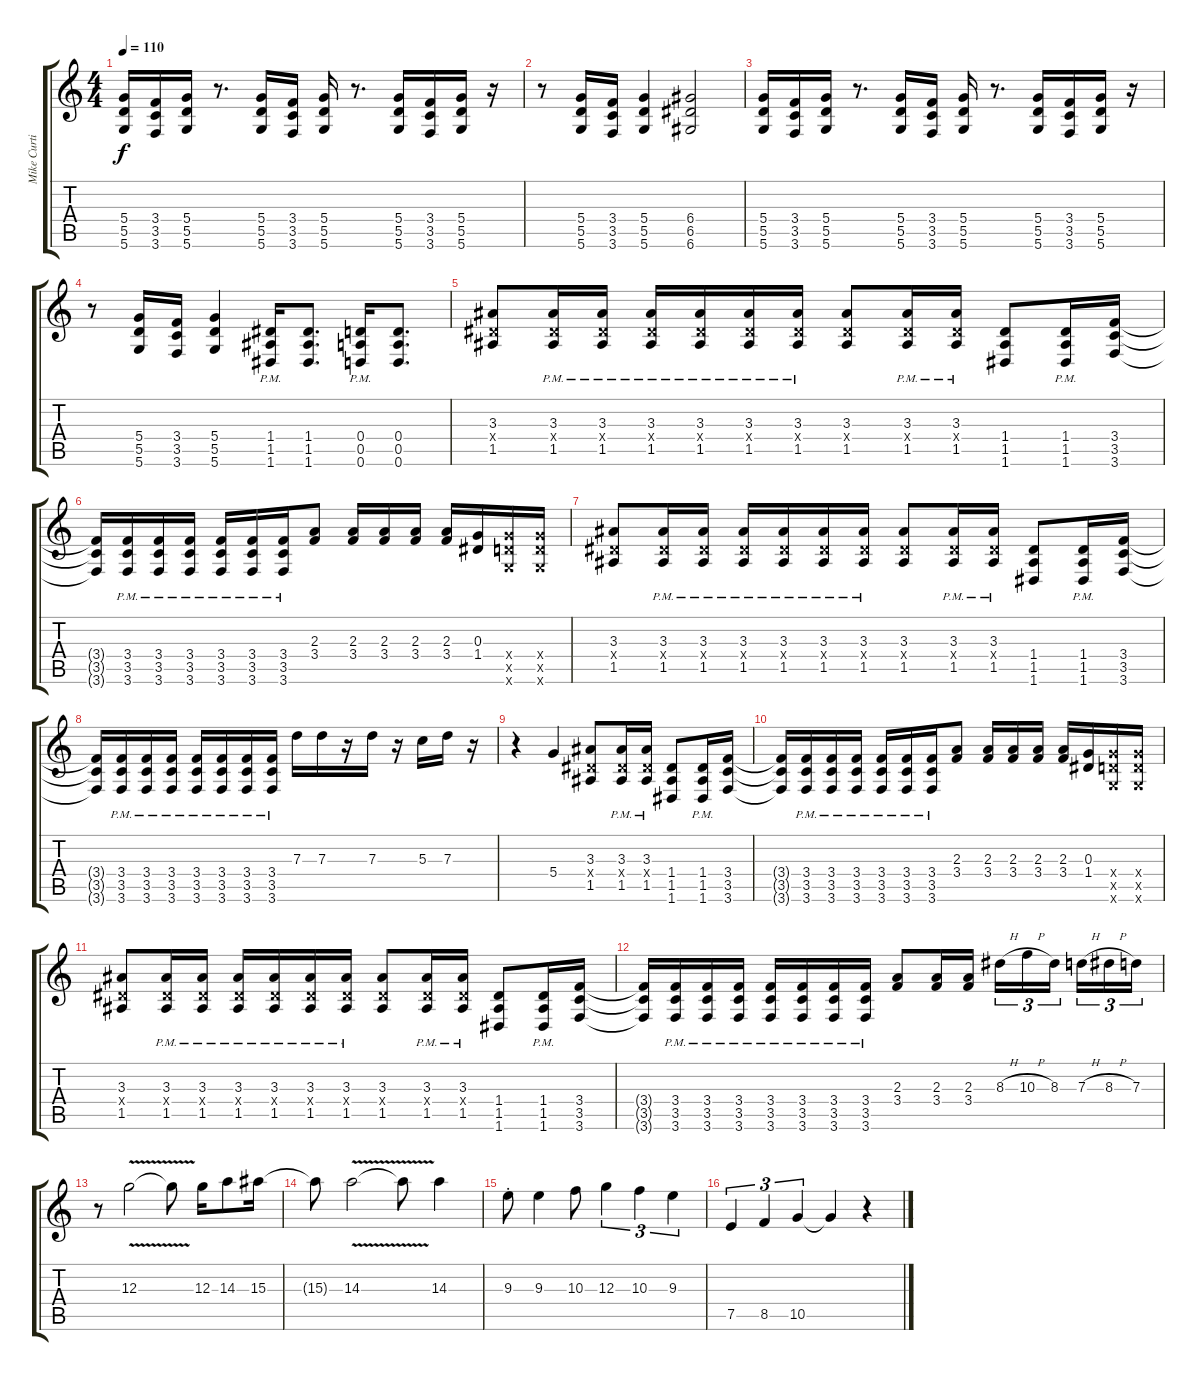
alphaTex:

\track ("Mike Curtis" "Mike Curti") {instrument distortionguitar}
\staff {score tabs}
\tuning (E4 B3 G3 D3 A2 D2) {hide}
\ts (4 4)
\tempo 110
\clef g2
\ks c
(5.4 5.5 5.6).16{dy f} (3.4 3.5 3.6).16 (5.4 5.5 5.6).16 r.8{d} (5.4 5.5 5.6).16 (3.4 3.5 3.6).16 (5.4 5.5 5.6).16 r.8{d} (5.4 5.5 5.6).16 (3.4 3.5 3.6).16 (5.4 5.5 5.6).16 r.16 |
r.8 (5.4 5.5 5.6).16 (3.4 3.5 3.6).16 (5.4 5.5 5.6).4 (6.4 6.5 6.6).2 |
(5.4 5.5 5.6).16 (3.4 3.5 3.6).16 (5.4 5.5 5.6).16 r.8{d} (5.4 5.5 5.6).16 (3.4 3.5 3.6).16 (5.4 5.5 5.6).16 r.8{d} (5.4 5.5 5.6).16 (3.4 3.5 3.6).16 (5.4 5.5 5.6).16 r.16 |
r.8 (5.4 5.5 5.6).16 (3.4 3.5 3.6).16 (5.4 5.5 5.6).4 (1.4{pm} 1.5{pm} 1.6{pm}).16 (1.4 1.5 1.6).8{d} (0.4{pm} 0.5{pm} 0.6{pm}).16 (0.4 0.5 0.6).8{d} |
(3.3 1.4{x} 1.5).8 (3.3{pm} 1.4{x} 1.5{pm}).16 (3.3{pm} 1.4{x} 1.5{pm}).16 (3.3{pm} 1.4{x} 1.5{pm}).16 (3.3{pm} 1.4{x} 1.5{pm}).16 (3.3{pm} 1.4{x} 1.5{pm}).16 (3.3{pm} 1.4{x} 1.5{pm}).16 (3.3 1.4{x} 1.5).8 (3.3{pm} 1.4{x} 1.5{pm}).16 (3.3{pm} 1.4{x} 1.5{pm}).16 (1.4 1.5 1.6).8 (1.4{pm} 1.5{pm} 1.6{pm}).16 (3.4 3.5 3.6).16 |
(3.4{t} 3.5{t} 3.6{t}).16 (3.4{pm} 3.5{pm} 3.6{pm}).16 (3.4{pm} 3.5{pm} 3.6{pm}).16 (3.4{pm} 3.5{pm} 3.6{pm}).16 (3.4{pm} 3.5{pm} 3.6{pm}).16 (3.4{pm} 3.5{pm} 3.6{pm}).16 (3.4{pm} 3.5{pm} 3.6{pm}).16 (2.3 3.4).8 (2.3 3.4).16 (2.3 3.4).16 (2.3 3.4).16 (2.3 3.4).16 (0.3 1.4).16 (5.4{x} 5.5{x} 5.6{x}).16 (5.4{x} 5.5{x} 5.6{x}).16 |
(3.3 1.4{x} 1.5).8 (3.3{pm} 1.4{x} 1.5{pm}).16 (3.3{pm} 1.4{x} 1.5{pm}).16 (3.3{pm} 1.4{x} 1.5{pm}).16 (3.3{pm} 1.4{x} 1.5{pm}).16 (3.3{pm} 1.4{x} 1.5{pm}).16 (3.3{pm} 1.4{x} 1.5{pm}).16 (3.3 1.4{x} 1.5).8 (3.3{pm} 1.4{x} 1.5{pm}).16 (3.3{pm} 1.4{x} 1.5{pm}).16 (1.4 1.5 1.6).8 (1.4{pm} 1.5{pm} 1.6{pm}).16 (3.4 3.5 3.6).16 |
(3.4{t} 3.5{t} 3.6{t}).16 (3.4{pm} 3.5{pm} 3.6{pm}).16 (3.4{pm} 3.5{pm} 3.6{pm}).16 (3.4{pm} 3.5{pm} 3.6{pm}).16 (3.4{pm} 3.5{pm} 3.6{pm}).16 (3.4{pm} 3.5{pm} 3.6{pm}).16 (3.4{pm} 3.5{pm} 3.6{pm}).16 (3.4{pm} 3.5{pm} 3.6{pm}).16 7.3.16 7.3.16 r.16 7.3.16 r.16 5.3.16 7.3.16 r.16 |
r.4 5.4.4 (3.3 1.4{x} 1.5).8 (3.3{pm} 1.4{x} 1.5{pm}).16 (3.3{pm} 1.4{x} 1.5{pm}).16 (1.4 1.5 1.6).8 (1.4{pm} 1.5{pm} 1.6{pm}).16 (3.4 3.5 3.6).16 |
(3.4{t} 3.5{t} 3.6{t}).16 (3.4{pm} 3.5{pm} 3.6{pm}).16 (3.4{pm} 3.5{pm} 3.6{pm}).16 (3.4{pm} 3.5{pm} 3.6{pm}).16 (3.4{pm} 3.5{pm} 3.6{pm}).16 (3.4{pm} 3.5{pm} 3.6{pm}).16 (3.4{pm} 3.5{pm} 3.6{pm}).16 (2.3 3.4).8 (2.3 3.4).16 (2.3 3.4).16 (2.3 3.4).16 (2.3 3.4).16 (0.3 1.4).16 (5.4{x} 5.5{x} 5.6{x}).16 (5.4{x} 5.5{x} 5.6{x}).16 |
(3.3 1.4{x} 1.5).8 (3.3{pm} 1.4{x} 1.5{pm}).16 (3.3{pm} 1.4{x} 1.5{pm}).16 (3.3{pm} 1.4{x} 1.5{pm}).16 (3.3{pm} 1.4{x} 1.5{pm}).16 (3.3{pm} 1.4{x} 1.5{pm}).16 (3.3{pm} 1.4{x} 1.5{pm}).16 (3.3 1.4{x} 1.5).8 (3.3{pm} 1.4{x} 1.5{pm}).16 (3.3{pm} 1.4{x} 1.5{pm}).16 (1.4 1.5 1.6).8 (1.4{pm} 1.5{pm} 1.6{pm}).16 (3.4 3.5 3.6).16 |
(3.4{t} 3.5{t} 3.6{t}).16 (3.4{pm} 3.5{pm} 3.6{pm}).16 (3.4{pm} 3.5{pm} 3.6{pm}).16 (3.4{pm} 3.5{pm} 3.6{pm}).16 (3.4{pm} 3.5{pm} 3.6{pm}).16 (3.4{pm} 3.5{pm} 3.6{pm}).16 (3.4{pm} 3.5{pm} 3.6{pm}).16 (3.4{pm} 3.5{pm} 3.6{pm}).16 (2.3 3.4).8 (2.3 3.4).16 (2.3 3.4).16 8.3{h}.16{tu (3 2)} 10.3{h}.16{tu (3 2)} 8.3.16{tu (3 2) beam splitsecondary} 7.3{h}.16{tu (3 2)} 8.3{h}.16{tu (3 2)} 7.3.16{tu (3 2)} |
r.8 12.3{v}.2 12.3{t}.8 12.3.16 14.3.8 15.3.16 |
15.3{t}.8 14.3{v}.2 14.3{t}.8 14.3.4 |
9.3{st}.8 9.3.4 10.3.8 12.3.4{tu (3 2)} 10.3.4{tu (3 2)} 9.3.4{tu (3 2)} |
7.5.4{tu (3 2)} 8.5.4{tu (3 2)} 10.5.4{tu (3 2)} 10.5{t}.4 r.4
